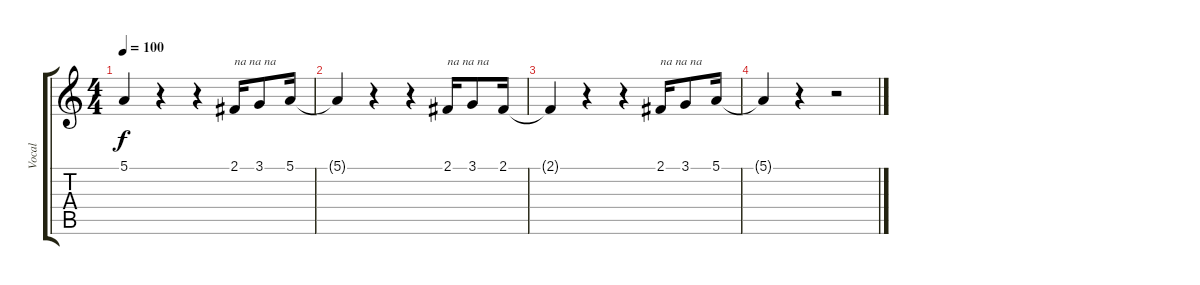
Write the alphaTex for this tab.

\track ("Vocal" "Vocal") {instrument lead5charang}
\staff {score tabs}
\tuning (E4 B3 G3 D3 A2 E2) {hide}
\ts (4 4)
\tempo 100
\clef g2
\ks c
5.1{t}.4{dy f volume 5} r.4 r.4 2.1.16{txt "na na na"} 3.1.8 5.1.16 |
5.1{t}.4{volume 4} r.4 r.4 2.1.16{txt "na na na"} 3.1.8 2.1.16 |
2.1{t}.4{volume 3} r.4 r.4 2.1.16{txt "na na na"} 3.1.8 5.1.16 |
5.1{t}.4{volume 2} r.4 r.2
